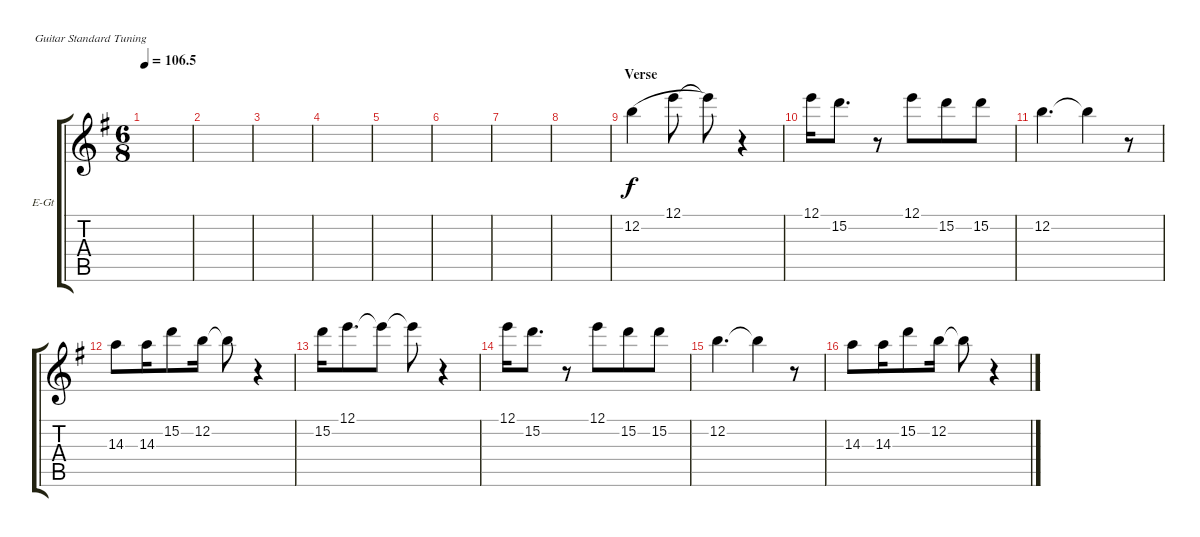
\defaultSystemsLayout 4
\bracketExtendMode groupsimilarinstruments
\firstSystemTrackNameOrientation horizontal
\otherSystemsTrackNameOrientation horizontal
\track ("Electric Guitar" "E-Gt") {instrument overdrivenguitar}
\staff {score tabs}
\tuning (E4 B3 G3 D3 A2 E2)
\ts (6 8)
\tempo
106.5
\accidentals auto
\clef g2
\ottava regular
\simile none
\scale
0.485477
\ks g
|
\scale
0.257261 |
\scale
0.257261 |
\scale
0.333333 |
\scale
0.333333 |
\scale
0.333333 |
\scale
0.333333 |
\scale
0.333333 |
\section ("" "Verse")
\scale
0.333333 12.2.4{legatoorigin} 12.1.8{legatoorigin} 12.1{t}.8 r.4 |
\scale
0.333333 12.1.16 15.2.8{d} r.8 12.1.8 15.2.8 15.2.8 |
\scale
0.333333 12.2.4{d} 12.2{t}.4 r.8 |
\scale
0.333333 14.3.8 14.3.16 15.2.8 12.2.16 12.2{t}.8 r.4 |
\scale
0.333333 15.2.16 12.1.8{d} 12.1{t}.8 12.1{t}.8 r.4 |
\scale
0.333333 12.1.16 15.2.8{d} r.8 12.1.8 15.2.8 15.2.8 |
\scale
0.333333 12.2.4{d} 12.2{t}.4 r.8 |
\scale
0.333333 14.3.8 14.3.16 15.2.8 12.2.16 12.2{t}.8 r.4
